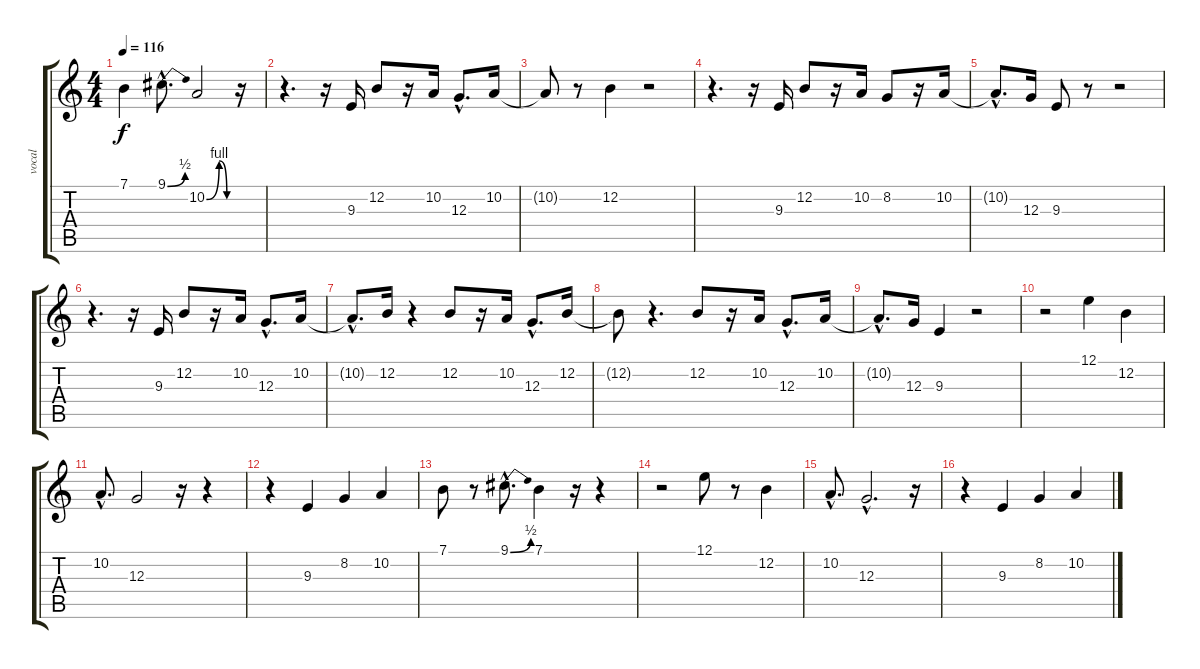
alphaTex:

\track ("vocal" "vocal") {instrument accordion}
\staff {score tabs}
\tuning (E4 B3 G3 D3 A2 E2) {hide}
\ts (4 4)
\tempo 116
\clef g2
\ks c
7.1.4{dy f} 9.1{be (bend 0 0 60 2) hac}.8{d} 10.2{be (custom 0 0 31 4 50 0 60 0)}.2 r.16 |
r.4{d} r.16 9.3.16 12.2.8 r.16 10.2.16 12.3{hac}.8{d} 10.2.16 |
10.2{t}.8 r.8 12.2.4 r.2 |
r.4{d} r.16 9.3.16 12.2.8 r.16 10.2.16 8.2.8 r.16 10.2.16 |
10.2{hac t}.8{d} 12.3.16 9.3.8 r.8 r.2 |
r.4{d} r.16 9.3.16 12.2.8 r.16 10.2.16 12.3{hac}.8{d} 10.2.16 |
10.2{hac t}.8{d} 12.2.16 r.4 12.2.8 r.16 10.2.16 12.3{hac}.8{d} 12.2.16 |
12.2{t}.8 r.4{d} 12.2.8 r.16 10.2.16 12.3{hac}.8{d} 10.2.16 |
10.2{hac t}.8{d} 12.3.16 9.3.4 r.2 |
r.2 12.1.4 12.2.4 |
10.2{hac}.8{d} 12.3.2 r.16 r.4 |
r.4 9.3.4 8.2.4 10.2.4 |
7.1.8 r.8 9.1{be (bend 0 0 60 2) hac}.8{d} 7.1.4 r.16 r.4 |
r.2 12.1.8 r.8 12.2.4 |
10.2{hac}.8{d} 12.3{hac}.2{d} r.16 |
r.4 9.3.4 8.2.4 10.2.4
